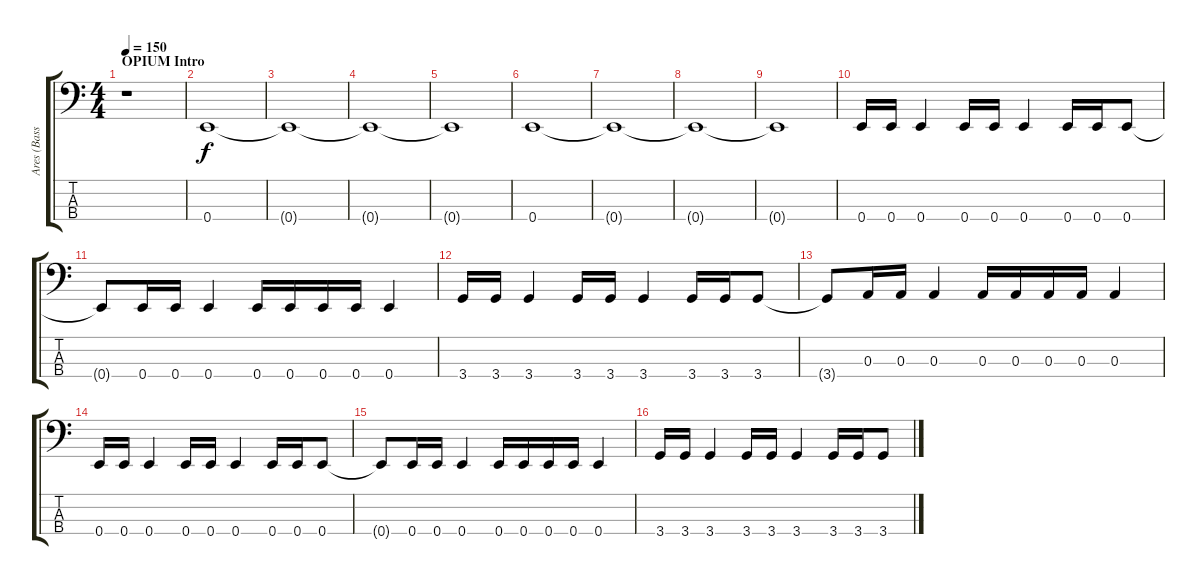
\track ("Ares (Bass Guitar)" "Ares (Bass") {instrument electricbassfinger}
\staff {score tabs}
\tuning (G2 D2 A1 E1) {hide}
\ts (4 4)
\section ("" "OPIUM Intro")
\tempo 150
\clef f4
\ks c
r.1{dy f instrument electricbassfinger} |
0.4.1 |
0.4{t}.1 |
0.4{t}.1 |
0.4{t}.1 |
0.4.1 |
0.4{t}.1 |
0.4{t}.1 |
0.4{t}.1 |
0.4.16 0.4.16 0.4.4 0.4.16 0.4.16 0.4.4 0.4.16 0.4.16 0.4.8 |
0.4{t}.8 0.4.16 0.4.16 0.4.4 0.4.16 0.4.16 0.4.16 0.4.16 0.4.4 |
3.4.16 3.4.16 3.4.4 3.4.16 3.4.16 3.4.4 3.4.16 3.4.16 3.4.8 |
3.4{t}.8 0.3.16 0.3.16 0.3.4 0.3.16 0.3.16 0.3.16 0.3.16 0.3.4 |
0.4.16 0.4.16 0.4.4 0.4.16 0.4.16 0.4.4 0.4.16 0.4.16 0.4.8 |
0.4{t}.8 0.4.16 0.4.16 0.4.4 0.4.16 0.4.16 0.4.16 0.4.16 0.4.4 |
3.4.16 3.4.16 3.4.4 3.4.16 3.4.16 3.4.4 3.4.16 3.4.16 3.4.8
